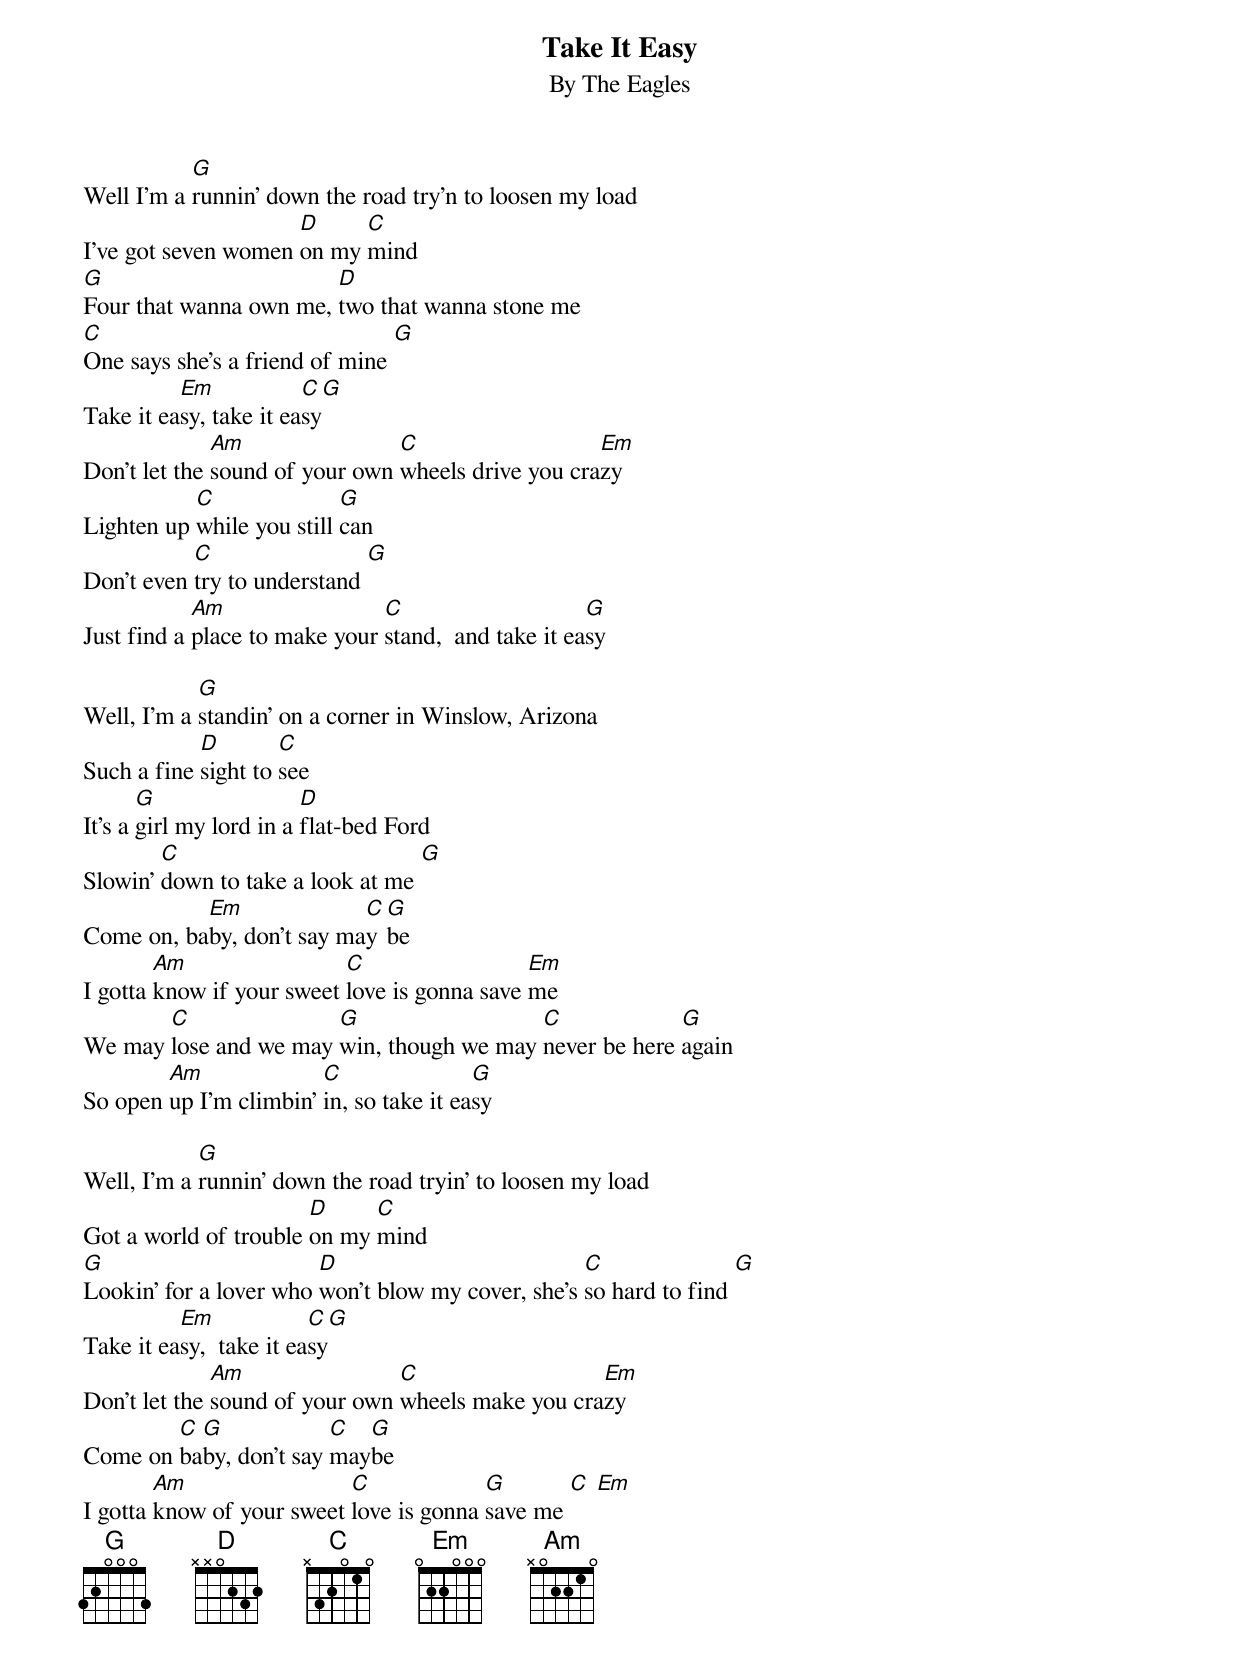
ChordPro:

{title:Take It Easy}
{subtitle:By The Eagles}
Well I'm a [G]runnin' down the road try'n to loosen my load
I've got seven women [D]on my [C]mind
[G]Four that wanna own me, [D]two that wanna stone me
[C]One says she's a friend of mine [G]
Take it ea[Em]sy, take it ea[C]sy[G]
Don't let the [Am]sound of your own [C]wheels drive you cra[Em]zy
Lighten up [C]while you still [G]can
Don't even [C]try to understand [G]
Just find a [Am]place to make your [C]stand,  and take it ea[G]sy

Well, I'm a [G]standin' on a corner in Winslow, Arizona
Such a fine [D]sight to [C]see
It's a [G]girl my lord in a [D]flat-bed Ford
Slowin' [C]down to take a look at me [G]
Come on, ba[Em]by, don't say ma[C]y[G]be
I gotta [Am]know if your sweet [C]love is gonna save [Em]me
We may [C]lose and we may [G]win, though we may [C]never be here [G]again
So open [Am]up I'm climbin' [C]in, so take it ea[G]sy

Well, I'm a [G]runnin' down the road tryin' to loosen my load
Got a world of trouble [D]on my [C]mind
[G]Lookin' for a lover who [D]won't blow my cover, she's [C]so hard to find [G]
Take it ea[Em]sy,  take it ea[C]sy[G]
Don't let the [Am]sound of your own [C]wheels make you cra[Em]zy
Come on [C]ba[G]by, don't say [C]may[G]be
I gotta [Am]know of your sweet [C]love is gonna [G]save me [C] [Em]
